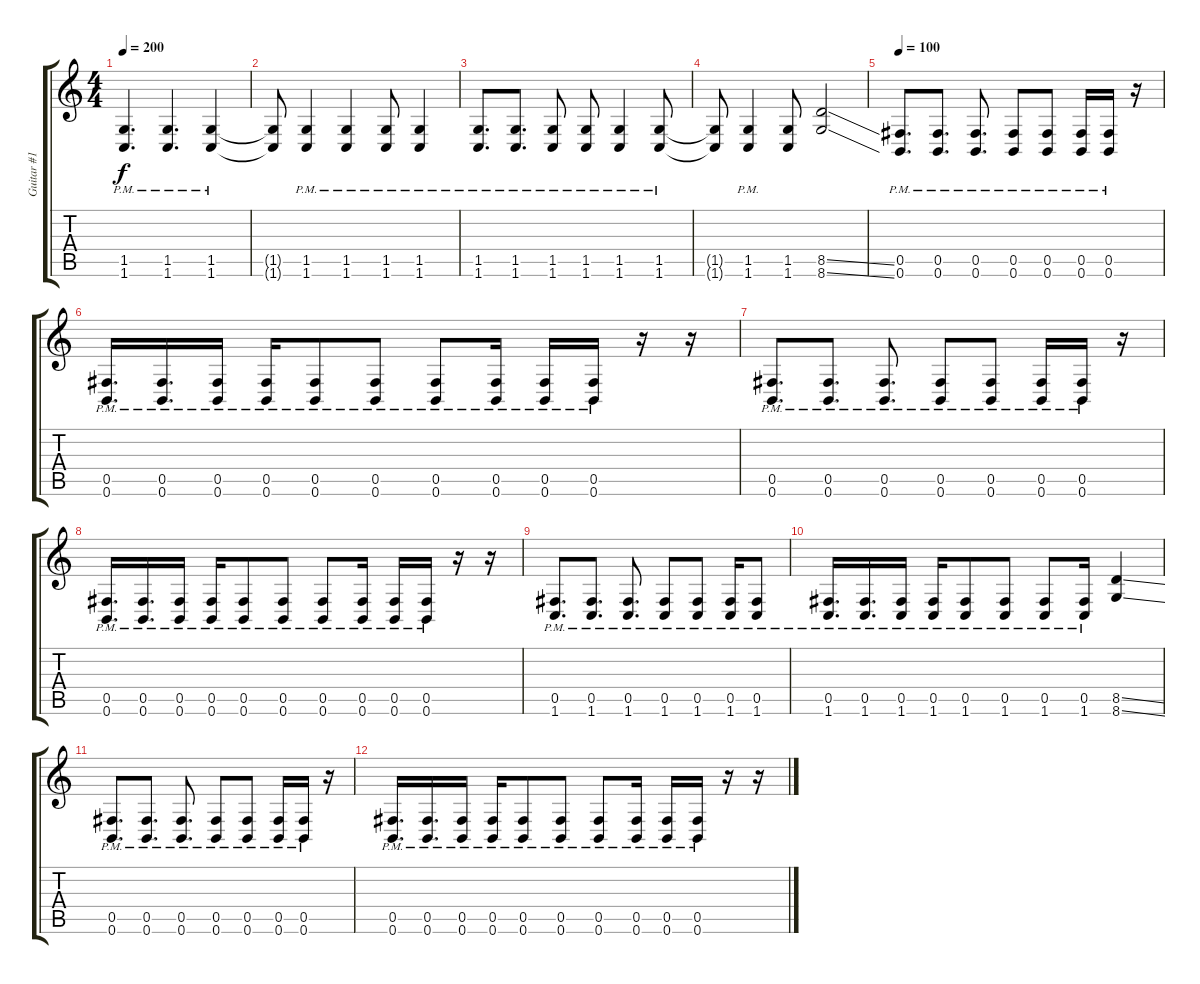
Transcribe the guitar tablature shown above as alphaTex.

\track ("Guitar #1 [Zach Johnson]" "Guitar #1 ") {instrument distortionguitar}
\staff {score tabs}
\tuning (Db4 Ab3 E3 B2 Gb2 B1) {hide}
\ts (4 4)
\tempo 200
\clef g2
\ks c
(1.5{pm} 1.6{pm}).4{d dy f} (1.5{pm} 1.6{pm}).4{d} (1.5{pm} 1.6{pm}).4 |
(1.5{t} 1.6{t}).8 (1.5{pm} 1.6{pm}).4 (1.5{pm} 1.6{pm}).4 (1.5{pm} 1.6{pm}).8 (1.5{pm} 1.6{pm}).4 |
(1.5{pm} 1.6{pm}).8{d} (1.5{pm} 1.6{pm}).8{d} (1.5{pm} 1.6{pm}).8 (1.5{pm} 1.6{pm}).8 (1.5{pm} 1.6{pm}).4 (1.5{pm} 1.6{pm}).8 |
(1.5{t} 1.6{t}).8 (1.5{pm} 1.6{pm}).4 (1.5 1.6).8 (8.5{ss} 8.6{ss}).2 |
\tempo 100
(0.5{pm} 0.6{pm}).8{d} (0.5{pm} 0.6{pm}).8{d} (0.5{pm} 0.6{pm}).8{d} (0.5{pm} 0.6{pm}).8 (0.5{pm} 0.6{pm}).8 (0.5{pm} 0.6{pm}).16 (0.5{pm} 0.6{pm}).16 r.16 |
(0.5{pm} 0.6{pm}).16{d} (0.5{pm} 0.6{pm}).16{d} (0.5{pm} 0.6{pm}).16 (0.5{pm} 0.6{pm}).16 (0.5{pm} 0.6{pm}).8 (0.5{pm} 0.6{pm}).8 (0.5{pm} 0.6{pm}).8 (0.5{pm} 0.6{pm}).16 (0.5{pm} 0.6{pm}).16 (0.5{pm} 0.6{pm}).16 r.16 r.16 |
(0.5{pm} 0.6{pm}).8{d} (0.5{pm} 0.6{pm}).8{d} (0.5{pm} 0.6{pm}).8{d} (0.5{pm} 0.6{pm}).8 (0.5{pm} 0.6{pm}).8 (0.5{pm} 0.6{pm}).16 (0.5{pm} 0.6{pm}).16 r.16 |
(0.5{pm} 0.6{pm}).16{d} (0.5{pm} 0.6{pm}).16{d} (0.5{pm} 0.6{pm}).16 (0.5{pm} 0.6{pm}).16 (0.5{pm} 0.6{pm}).8 (0.5{pm} 0.6{pm}).8 (0.5{pm} 0.6{pm}).8 (0.5{pm} 0.6{pm}).16 (0.5{pm} 0.6{pm}).16 (0.5{pm} 0.6{pm}).16 r.16 r.16 |
(0.5{pm} 1.6{pm}).8{d} (0.5{pm} 1.6{pm}).8{d} (0.5{pm} 1.6{pm}).8{d} (0.5{pm} 1.6{pm}).8 (0.5{pm} 1.6{pm}).8 (0.5{pm} 1.6{pm}).16 (0.5{pm} 1.6{pm}).8 |
(0.5{pm} 1.6{pm}).16{d} (0.5{pm} 1.6{pm}).16{d} (0.5{pm} 1.6{pm}).16 (0.5{pm} 1.6{pm}).16 (0.5{pm} 1.6{pm}).8 (0.5{pm} 1.6{pm}).8 (0.5{pm} 1.6{pm}).8 (0.5{pm} 1.6{pm}).16 (8.5{ss} 8.6{ss}).4 |
(0.5{pm} 0.6{pm}).8{d} (0.5{pm} 0.6{pm}).8{d} (0.5{pm} 0.6{pm}).8{d} (0.5{pm} 0.6{pm}).8 (0.5{pm} 0.6{pm}).8 (0.5{pm} 0.6{pm}).16 (0.5{pm} 0.6{pm}).16 r.16 |
(0.5{pm} 0.6{pm}).16{d} (0.5{pm} 0.6{pm}).16{d} (0.5{pm} 0.6{pm}).16 (0.5{pm} 0.6{pm}).16 (0.5{pm} 0.6{pm}).8 (0.5{pm} 0.6{pm}).8 (0.5{pm} 0.6{pm}).8 (0.5{pm} 0.6{pm}).16 (0.5{pm} 0.6{pm}).16 (0.5{pm} 0.6{pm}).16 r.16 r.16
